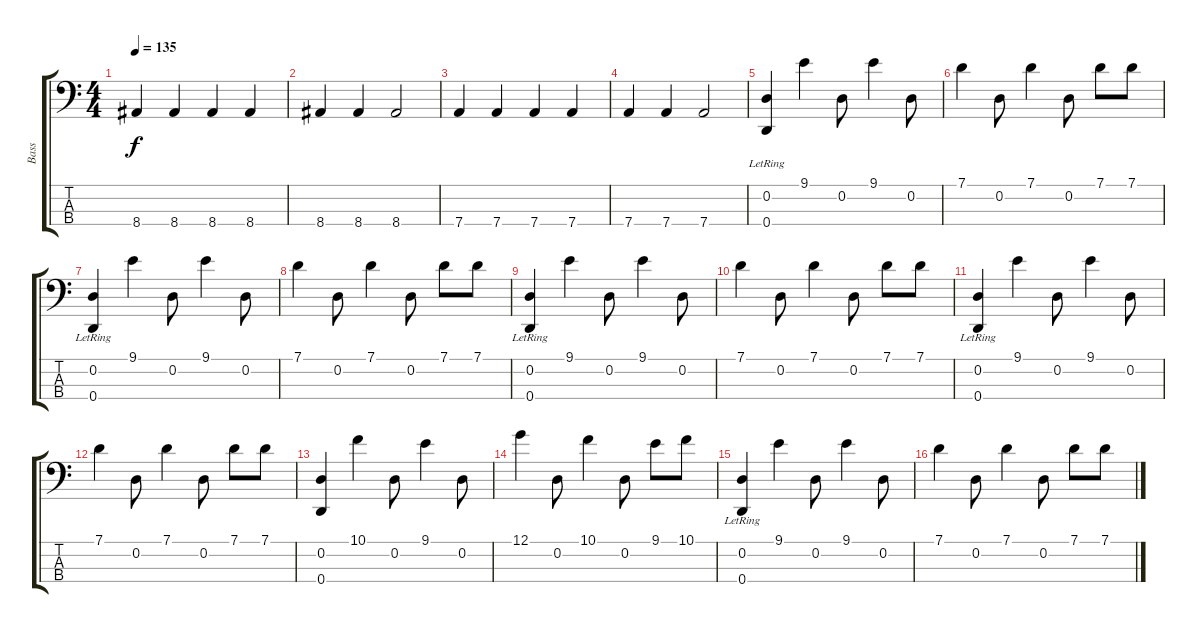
\track ("Bass" "Bass") {instrument electricbassfinger}
\staff {score tabs}
\tuning (G2 D2 A1 D1) {hide}
\ts (4 4)
\tempo 135
\clef f4
\ks c
8.4.4{dy f} 8.4.4 8.4.4 8.4.4 |
8.4.4 8.4.4 8.4.2 |
7.4.4 7.4.4 7.4.4 7.4.4 |
7.4.4 7.4.4 7.4.2 |
(0.2 0.4{lr}).4 9.1.4 0.2.8 9.1.4 0.2.8 |
7.1.4 0.2.8 7.1.4 0.2.8 7.1.8 7.1.8 |
(0.2 0.4{lr}).4 9.1.4 0.2.8 9.1.4 0.2.8 |
7.1.4 0.2.8 7.1.4 0.2.8 7.1.8 7.1.8 |
(0.2 0.4{lr}).4 9.1.4 0.2.8 9.1.4 0.2.8 |
7.1.4 0.2.8 7.1.4 0.2.8 7.1.8 7.1.8 |
(0.2 0.4{lr}).4 9.1.4 0.2.8 9.1.4 0.2.8 |
7.1.4 0.2.8 7.1.4 0.2.8 7.1.8 7.1.8 |
(0.2 0.4).4 10.1.4 0.2.8 9.1.4 0.2.8 |
12.1.4 0.2.8 10.1.4 0.2.8 9.1.8 10.1.8 |
(0.2 0.4{lr}).4 9.1.4 0.2.8 9.1.4 0.2.8 |
7.1.4 0.2.8 7.1.4 0.2.8 7.1.8 7.1.8
